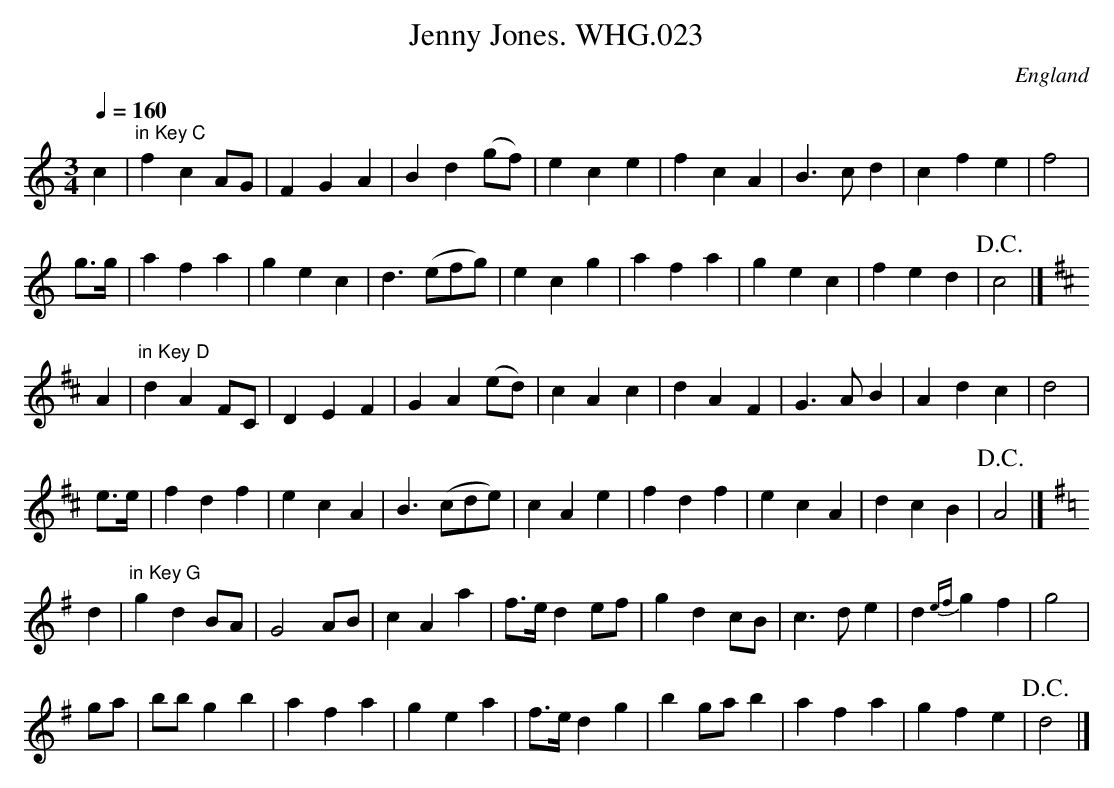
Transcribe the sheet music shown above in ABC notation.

X:1
T:Jenny Jones. WHG.023
O:England
M:3/4
L:1/8
Q:1/4=160
K:C
c2|"^in Key C"f2c2 AG|F2G2 A2|B2d2 (gf)|e2c2 e2|\
f2c2 A2|B3c d2|c2f2 e2|f4|
g>g|a2f2 a2|g2e2 c2|d3 (efg)|e2c2 g2|\
a2f2 a2|g2e2 c2|f2e2 d2|+D.C.+c4|]
K:D
A2|"^in Key D"d2A2 FC|D2E2 F2|G2A2 (ed)|c2A2 c2|\
d2A2 F2|G3A B2|A2d2 c2|d4|
e>e|f2d2 f2|e2c2 A2|B3 (cde)|c2A2 e2|\
f2d2 f2|e2c2 A2|d2c2 B2|+D.C.+A4|]
K:G
d2|"^in Key G"g2d2 BA|G4 AB|c2A2 a2|f>ed2 ef|\
g2d2cB|c3de2|d2{ef}g2f2|g4|
ga|bbg2 b2|a2f2 a2|g2e2 a2|f>ed2g2|\
b2gab2|a2f2 a2|g2f2 e2|+D.C.+d4|]
